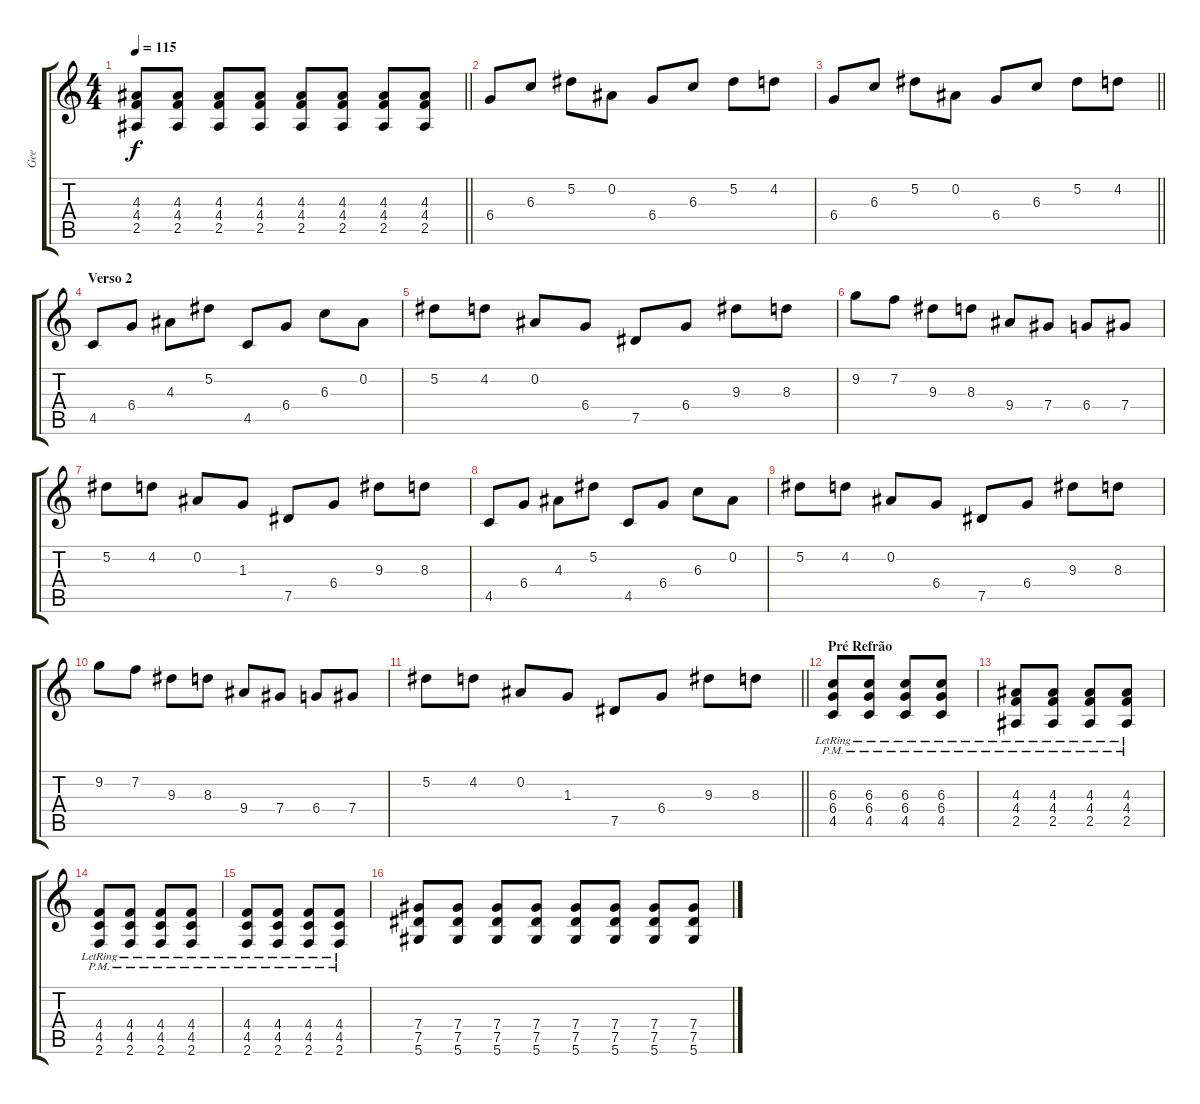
\track ("Gee" "Gee") {instrument overdrivenguitar}
\staff {score tabs}
\tuning (Eb4 Bb3 Gb3 Db3 Ab2 Eb2) {hide}
\ts (4 4)
\tempo 115
\clef g2
\barLineRight lightlight
\ks c
(4.3 4.4 2.5).8{dy f} (4.3 4.4 2.5).8 (4.3 4.4 2.5).8 (4.3 4.4 2.5).8 (4.3 4.4 2.5).8 (4.3 4.4 2.5).8 (4.3 4.4 2.5).8 (4.3 4.4 2.5).8 |
6.4.8{instrument acousticguitarnylon} 6.3.8 5.2.8 0.2.8 6.4.8 6.3.8 5.2.8 4.2.8 |
\barLineRight lightlight
6.4.8 6.3.8 5.2.8 0.2.8 6.4.8 6.3.8 5.2.8 4.2.8 |
\section ("" "Verso 2")
4.5.8 6.4.8 4.3.8 5.2.8 4.5.8 6.4.8 6.3.8 0.2.8 |
5.2.8 4.2.8 0.2.8 6.4.8 7.5.8 6.4.8 9.3.8 8.3.8 |
9.2.8 7.2.8 9.3.8 8.3.8 9.4.8 7.4.8 6.4.8 7.4.8 |
5.2.8 4.2.8 0.2.8 1.3.8 7.5.8 6.4.8 9.3.8 8.3.8 |
4.5.8 6.4.8 4.3.8 5.2.8 4.5.8 6.4.8 6.3.8 0.2.8 |
5.2.8 4.2.8 0.2.8 6.4.8 7.5.8 6.4.8 9.3.8 8.3.8 |
9.2.8 7.2.8 9.3.8 8.3.8 9.4.8 7.4.8 6.4.8 7.4.8 |
\barLineRight lightlight
5.2.8 4.2.8 0.2.8 1.3.8 7.5.8 6.4.8 9.3.8 8.3.8 |
\section ("" "Pré Refrão")
(6.3{pm lr} 6.4{pm lr} 4.5).8{instrument overdrivenguitar} (6.3{pm lr} 6.4{pm lr} 4.5{pm lr}).8 (6.3{pm lr} 6.4{pm lr} 4.5{pm lr}).8 (6.3{pm lr} 6.4{pm lr} 4.5{pm lr}).8 |
(4.3{pm lr} 4.4{pm lr} 2.5{pm lr}).8 (4.3{pm lr} 4.4{pm lr} 2.5{pm lr}).8 (4.3{pm lr} 4.4{pm lr} 2.5{pm lr}).8 (4.3{pm lr} 4.4{pm lr} 2.5{pm lr}).8 |
(4.4{pm lr} 4.5{pm lr} 2.6{pm lr}).8 (4.4{pm lr} 4.5{pm lr} 2.6{pm lr}).8 (4.4{pm lr} 4.5{pm lr} 2.6{pm lr}).8 (4.4{pm lr} 4.5{pm lr} 2.6{pm lr}).8 |
(4.4{pm lr} 4.5{pm lr} 2.6{pm lr}).8 (4.4{pm lr} 4.5{pm lr} 2.6{pm lr}).8 (4.4{pm lr} 4.5{pm lr} 2.6{pm lr}).8 (4.4{pm lr} 4.5{pm lr} 2.6{pm lr}).8 |
(7.4 7.5 5.6).8 (7.4 7.5 5.6).8 (7.4 7.5 5.6).8 (7.4 7.5 5.6).8 (7.4 7.5 5.6).8 (7.4 7.5 5.6).8 (7.4 7.5 5.6).8 (7.4 7.5 5.6).8
